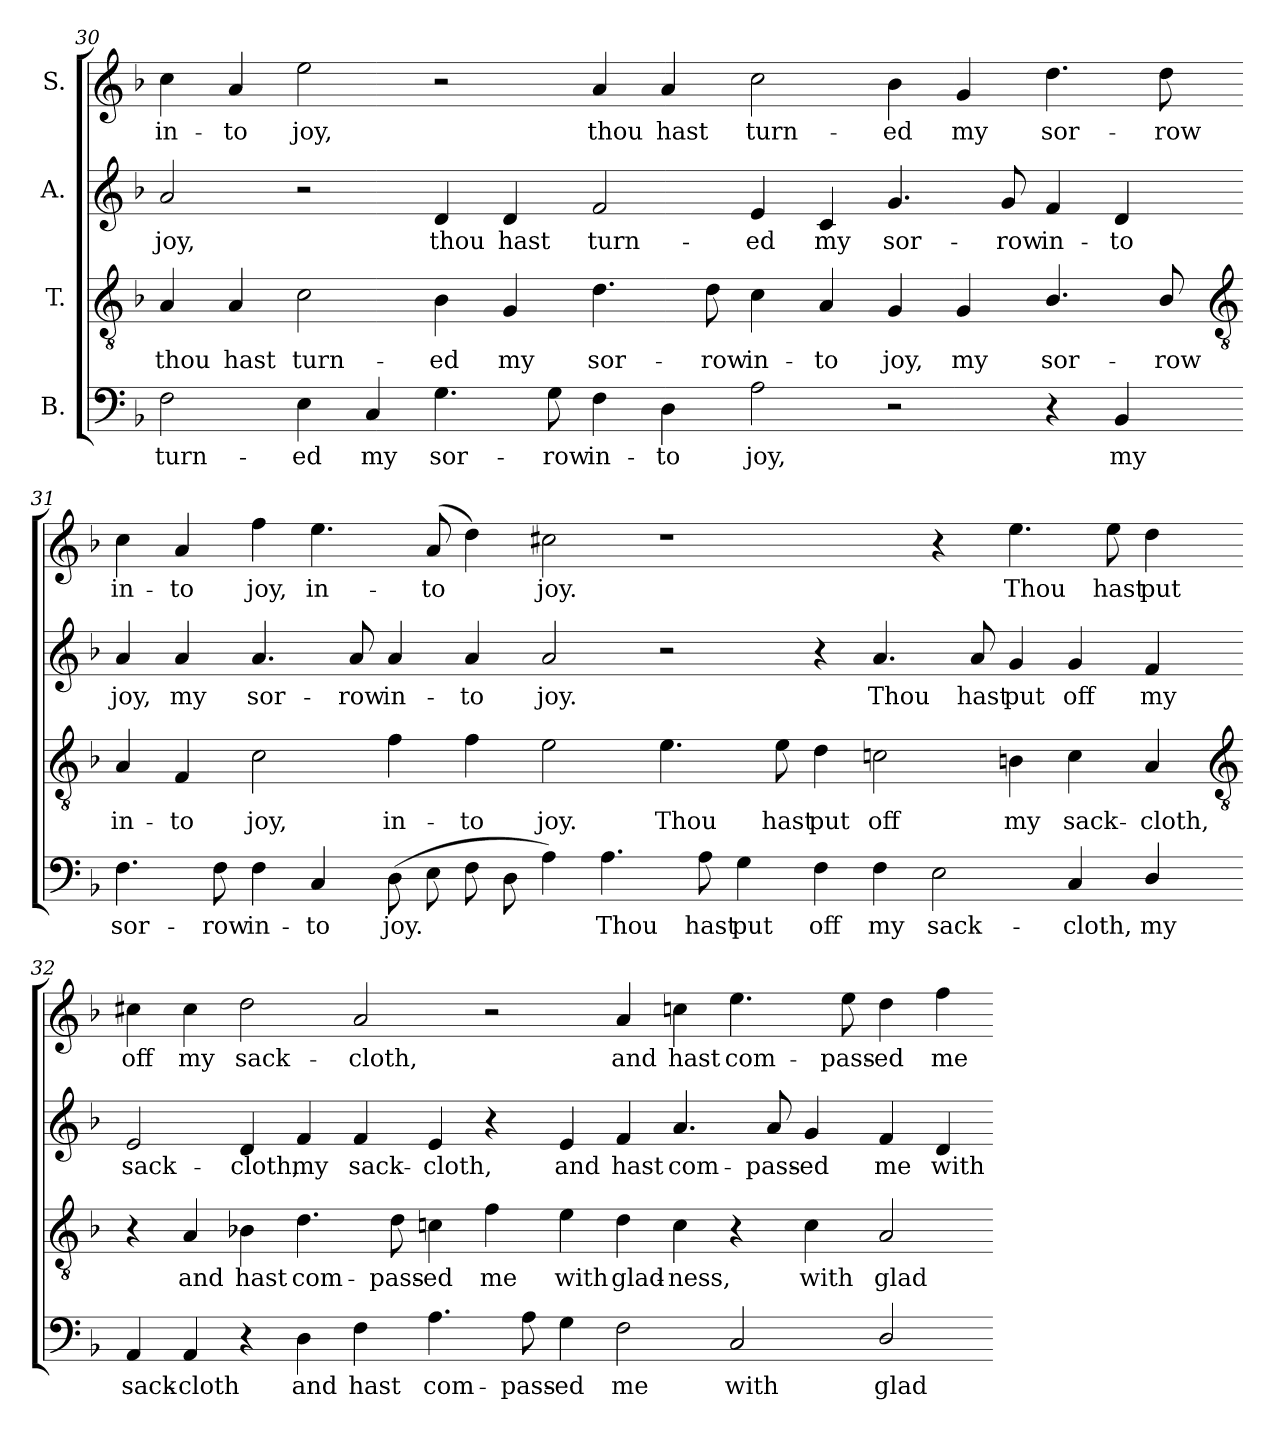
**kern	**text	**kern	**text	**kern	**text	**kern	**text
*part4	*part4	*part3	*part3	*part2	*part2	*part1	*part1
*staff4	*staff4	*staff3	*staff3	*staff2	*staff2	*staff1	*staff1
*I"B.	*	*I"T.	*	*I"A.	*	*I"S.	*
!!LO:LB:g=z
*clefF4	*	*clefGv2	*	*clefG2	*	*clefG2	*
*k[b-]	*	*k[b-]	*	*k[b-]	*	*k[b-]	*
*F:	*	*F:	*	*F:	*	*F:	*
=30	=30	=30	=30	=30	=30	=30	=30
!	!LO:LY:b	!	!LO:LY:b	!	!LO:LY:b	!	!LO:LY:b
2F	turn-	4A	thou	2a	joy,	4cc	in-
!	!	!	!LO:LY:b	!	!	!	!LO:LY:b
.	.	4A	hast	.	.	4a	-to
!	!LO:LY:b	!	!LO:LY:b	!	!	!	!LO:LY:b
4E	-ed	2c	turn-	2r	.	2ee	joy,
!	!LO:LY:b	!	!	!	!	!	!
4C	my	.	.	.	.	.	.
!	!LO:LY:b	!	!LO:LY:b	!	!LO:LY:b	!	!
4.G	sor-	4B-	-ed	4d	thou	2r	.
!	!	!	!LO:LY:b	!	!LO:LY:b	!	!
.	.	4G	my	4d	hast	.	.
!	!LO:LY:b	!	!	!	!	!	!
8G	-row	.	.	.	.	.	.
!	!LO:LY:b	!	!LO:LY:b	!	!LO:LY:b	!	!LO:LY:b
4F	in-	4.d	sor-	2f	turn-	4a	thou
!	!LO:LY:b	!	!	!	!	!	!LO:LY:b
4D	-to	.	.	.	.	4a	hast
!	!	!	!LO:LY:b	!	!	!	!
.	.	8d	-row	.	.	.	.
!	!LO:LY:b	!	!LO:LY:b	!	!LO:LY:b	!	!LO:LY:b
2A	joy,	4c	in-	4e	-ed	2cc	turn-
!	!	!	!LO:LY:b	!	!LO:LY:b	!	!
.	.	4A	-to	4c	my	.	.
!	!	!	!LO:LY:b	!	!LO:LY:b	!	!LO:LY:b
2r	.	4G	joy,	4.g	sor-	4b-	-ed
!	!	!	!LO:LY:b	!	!	!	!LO:LY:b
.	.	4G	my	.	.	4g	my
!	!	!	!	!	!LO:LY:b	!	!
.	.	.	.	8g	-row	.	.
!	!	!	!LO:LY:b	!	!LO:LY:b	!	!LO:LY:b
4r	.	4.B-/	sor-	4f	in-	4.dd	sor-
!	!LO:LY:b	!	!	!	!LO:LY:b	!	!
4BB-	my	.	.	4d	-to	.	.
!	!	!	!LO:LY:b	!	!	!	!LO:LY:b
.	.	8B-/	-row	.	.	8dd	-row
!!LO:LB:g=z
=31-	=31-	=31-	=31-	=31-	=31-	=31-	=31-
*	*	*clefGv2	*	*	*	*	*
!	!LO:LY:b	!	!LO:LY:b	!	!LO:LY:b	!	!LO:LY:b
4.F	sor-	4A	in-	4a	joy,	4cc	in-
!	!	!	!LO:LY:b	!	!LO:LY:b	!	!LO:LY:b
.	.	4F	-to	4a	my	4a	-to
!	!LO:LY:b	!	!	!	!	!	!
8F	-row	.	.	.	.	.	.
!	!LO:LY:b	!	!LO:LY:b	!	!LO:LY:b	!	!LO:LY:b
4F	in-	2c	joy,	4.a	sor-	4ff	joy,
!	!LO:LY:b	!	!	!	!	!	!LO:LY:b
4C	-to	.	.	.	.	4.ee	in-
!	!	!	!	!	!LO:LY:b	!	!
.	.	.	.	8a	-row	.	.
!	!LO:LY:b	!	!LO:LY:b	!	!LO:LY:b	!	!
(>8D	joy.	4f	in-	4a	in-	.	.
!	!	!	!	!	!	!	!LO:LY:b
8E	.	.	.	.	.	(>8a	-to
!	!	!	!LO:LY:b	!	!LO:LY:b	!	!
8F	.	4f	-to	4a	-to	4dd)	.
8D	.	.	.	.	.	.	.
!	!	!	!LO:LY:b	!	!LO:LY:b	!	!LO:LY:b
4A)	.	2e	joy.	2a	joy.	2cc#X	joy.
!	!LO:LY:b	!	!	!	!	!	!
4.A	Thou	.	.	.	.	.	.
!	!	!	!LO:LY:b	!	!	!	!
.	.	4.e	Thou	2r	.	1r	.
!	!LO:LY:b	!	!	!	!	!	!
8A	hast	.	.	.	.	.	.
!	!LO:LY:b	!	!	!	!	!	!
4G	put	.	.	.	.	.	.
!	!	!	!LO:LY:b	!	!	!	!
.	.	8e	hast	.	.	.	.
!	!LO:LY:b	!	!LO:LY:b	!	!	!	!
4F	off	4d	put	4r	.	.	.
!	!LO:LY:b	!	!LO:LY:b	!	!LO:LY:b	!	!
4F	my	2cn	off	4.a	Thou	.	.
!	!LO:LY:b	!	!	!	!	!	!
2E	sack-	.	.	.	.	4r	.
!	!	!	!	!	!LO:LY:b	!	!
.	.	.	.	8a	hast	.	.
!	!	!	!LO:LY:b	!	!LO:LY:b	!	!LO:LY:b
.	.	4Bn	my	4g	put	4.ee	Thou
!	!LO:LY:b	!	!LO:LY:b	!	!LO:LY:b	!	!
4C	-cloth,	4c	sack-	4g	off	.	.
!	!	!	!	!	!	!	!LO:LY:b
.	.	.	.	.	.	8ee	hast
!	!LO:LY:b	!	!LO:LY:b	!	!LO:LY:b	!	!LO:LY:b
4D/	my	4A	-cloth,	4f	my	4dd	put
!!LO:LB:g=z
=32-	=32-	=32-	=32-	=32-	=32-	=32-	=32-
*	*	*clefGv2	*	*	*	*	*
!	!LO:LY:b	!	!	!	!LO:LY:b	!	!LO:LY:b
4AA	sack-	4r	.	2e	sack-	4cc#X	off
!	!LO:LY:b	!	!LO:LY:b	!	!	!	!LO:LY:b
4AA	-cloth	4A	and	.	.	4cc#	my
!	!	!	!LO:LY:b	!	!LO:LY:b	!	!LO:LY:b
4r	.	4B-	hast	4d	-cloth,	2dd	sack-
!	!LO:LY:b	!	!LO:LY:b	!	!LO:LY:b	!	!
4D	and	4.d	com-	4f	my	.	.
!	!LO:LY:b	!	!	!	!LO:LY:b	!	!LO:LY:b
4F	hast	.	.	4f	sack-	2a	-cloth,
!	!	!	!LO:LY:b	!	!	!	!
.	.	8d	-pass-	.	.	.	.
!	!LO:LY:b	!	!LO:LY:b	!	!LO:LY:b	!	!
4.A	com-	4cn	-ed	4e	-cloth,	.	.
!	!	!	!LO:LY:b	!	!	!	!
.	.	4f	me	4r	.	2r	.
!	!LO:LY:b	!	!	!	!	!	!
8A	-pass-	.	.	.	.	.	.
!	!LO:LY:b	!	!LO:LY:b	!	!LO:LY:b	!	!
4G	-ed	4e	with	4e	and	.	.
!	!LO:LY:b	!	!LO:LY:b	!	!LO:LY:b	!	!LO:LY:b
2F	me	4d	glad-	4f	hast	4a	and
!	!	!	!LO:LY:b	!	!LO:LY:b	!	!LO:LY:b
.	.	4c	-ness,	4.a	com-	4ccn	hast
!	!LO:LY:b	!	!	!	!	!	!LO:LY:b
2C	with	4r	.	.	.	4.ee	com-
!	!	!	!	!	!LO:LY:b	!	!
.	.	.	.	8a	-pass-	.	.
!	!	!	!LO:LY:b	!	!LO:LY:b	!	!
.	.	4c	with	4g	-ed	.	.
!	!	!	!	!	!	!	!LO:LY:b
.	.	.	.	.	.	8ee	-pass-
!	!LO:LY:b	!	!LO:LY:b	!	!LO:LY:b	!	!LO:LY:b
2D/	glad-	2A	glad-	4f	me	4dd	-ed
!	!	!	!	!	!LO:LY:b	!	!LO:LY:b
.	.	.	.	4d	with	4ff	me
=-	=-	=-	=-	=-	=-	=-	=-
*-	*-	*-	*-	*-	*-	*-	*-
